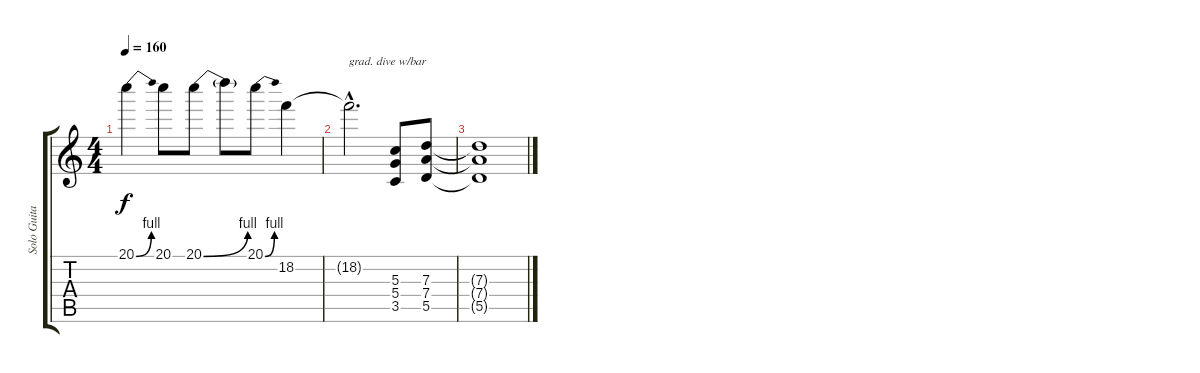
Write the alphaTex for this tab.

\track ("Solo Guitar" "Solo Guita") {instrument distortionguitar}
\staff {score tabs}
\tuning (E4 B3 G3 D3 A2 E2) {hide}
\ts (4 4)
\tempo 160
\clef g2
\ks c
20.1{be (bend 0 0 60 4)}.4{dy f} 20.1.8 20.1{be (bend 0 0 60 4)}.8 20.1{t}.8 20.1{be (bend 0 0 60 4)}.8 18.2.4 |
18.2{hac t}.2{d txt "grad. dive w/bar"} (5.3 5.4 3.5).8 (7.3 7.4 5.5).8 |
(7.3{t} 7.4{t} 5.5{t}).1
